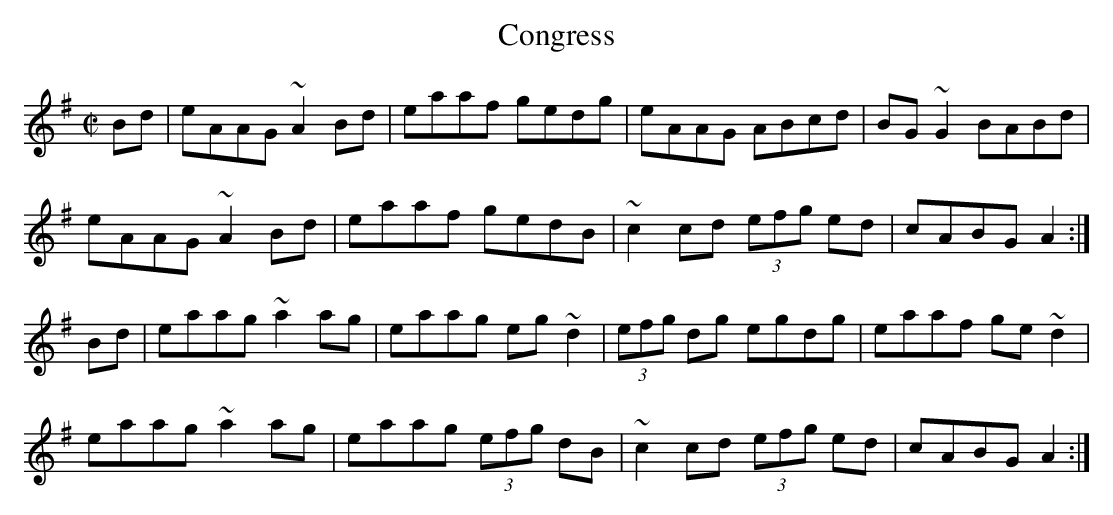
X:1
T:Congress
M:C|
L:1/8
K:G
Bd|eAAG ~A2Bd|eaaf gedg|eAAG ABcd|BG~G2 BABd|
eAAG ~A2Bd|eaaf gedB|~c2cd (3efg ed|cABG A2:|
Bd|eaag ~a2 ag|eaag eg~d2|(3efg dg egdg|eaaf ge~d2|
eaag ~a2 ag|eaag (3efg dB|~c2cd (3efg ed|cABG A2:|
